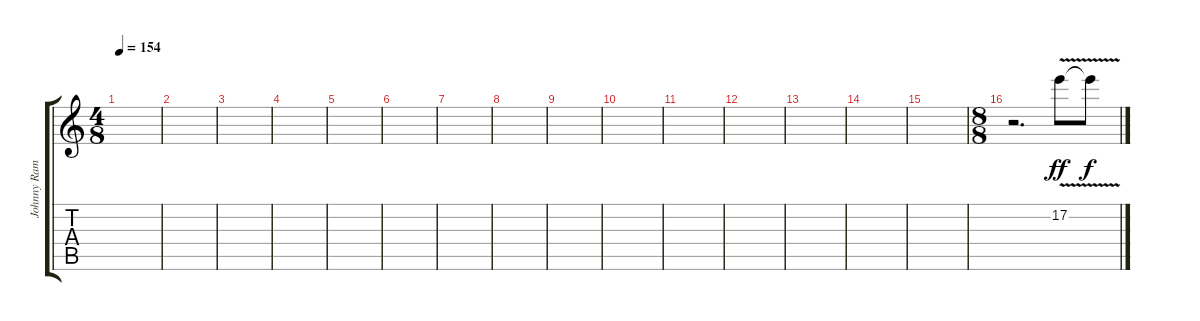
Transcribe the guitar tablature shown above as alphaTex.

\track ("Johnny Ramone - Guitar 2" "Johnny Ram") {instrument overdrivenguitar}
\staff {score tabs}
\tuning (E4 B3 G3 D3 A2 E2) {hide}
\ts (4 8)
\tempo 154
\clef g2
\ks c
|
|
|
|
|
|
|
|
|
|
|
|
|
|
|
\ts (8 8)
r.2{d} 17.2{v}.8{dy ff} 17.2{t}.8{dy f}
